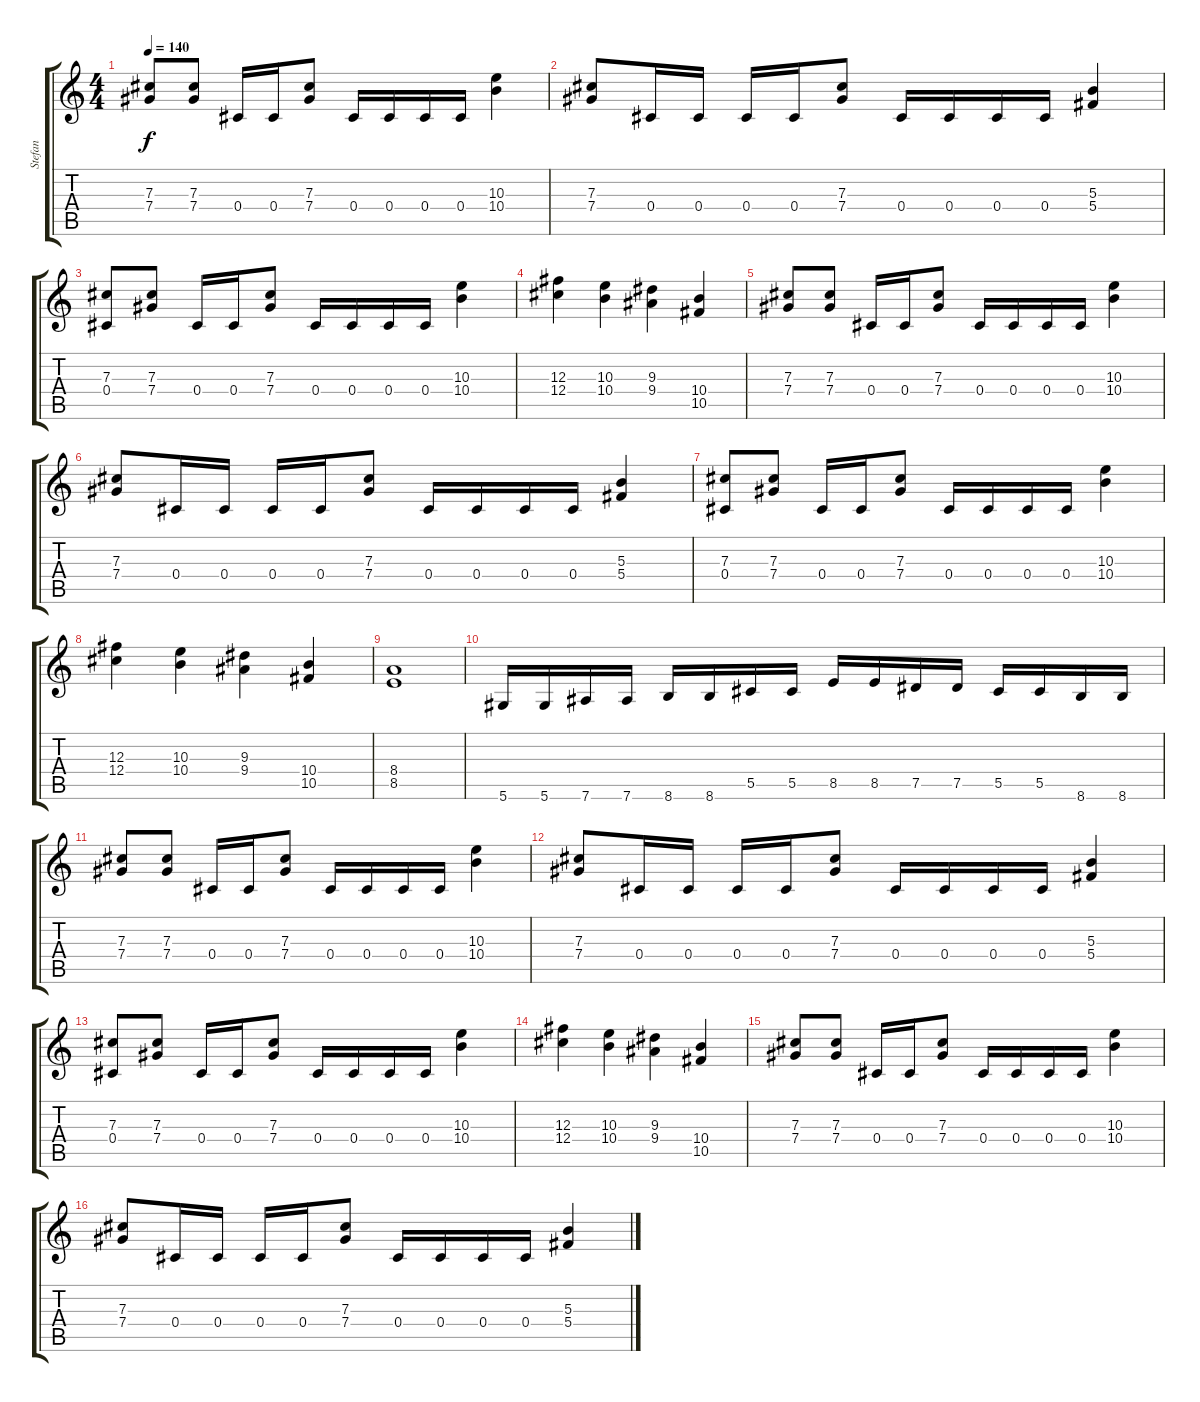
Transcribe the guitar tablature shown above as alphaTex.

\track ("Stefan" "Stefan") {instrument distortionguitar}
\staff {score tabs}
\tuning (Eb4 Bb3 Gb3 Db3 Ab2 Eb2) {hide}
\ts (4 4)
\tempo 140
\clef g2
\ks c
(7.3 7.4).8{dy f instrument distortionguitar} (7.3 7.4).8 0.4.16 0.4.16 (7.3 7.4).8 0.4.16 0.4.16 0.4.16 0.4.16 (10.3 10.4).4 |
(7.3 7.4).8 0.4.16 0.4.16 0.4.16 0.4.16 (7.3 7.4).8 0.4.16 0.4.16 0.4.16 0.4.16 (5.3 5.4).4 |
(7.3 0.4).8 (7.3 7.4).8 0.4.16 0.4.16 (7.3 7.4).8 0.4.16 0.4.16 0.4.16 0.4.16 (10.3 10.4).4 |
(12.3 12.4).4 (10.3 10.4).4 (9.3 9.4).4 (10.4 10.5).4 |
(7.3 7.4).8 (7.3 7.4).8 0.4.16 0.4.16 (7.3 7.4).8 0.4.16 0.4.16 0.4.16 0.4.16 (10.3 10.4).4 |
(7.3 7.4).8 0.4.16 0.4.16 0.4.16 0.4.16 (7.3 7.4).8 0.4.16 0.4.16 0.4.16 0.4.16 (5.3 5.4).4 |
(7.3 0.4).8 (7.3 7.4).8 0.4.16 0.4.16 (7.3 7.4).8 0.4.16 0.4.16 0.4.16 0.4.16 (10.3 10.4).4 |
(12.3 12.4).4 (10.3 10.4).4 (9.3 9.4).4 (10.4 10.5).4 |
(8.4 8.5).1 |
5.6.16 5.6.16 7.6.16 7.6.16 8.6.16 8.6.16 5.5.16 5.5.16 8.5.16 8.5.16 7.5.16 7.5.16 5.5.16 5.5.16 8.6.16 8.6.16 |
(7.3 7.4).8 (7.3 7.4).8 0.4.16 0.4.16 (7.3 7.4).8 0.4.16 0.4.16 0.4.16 0.4.16 (10.3 10.4).4 |
(7.3 7.4).8 0.4.16 0.4.16 0.4.16 0.4.16 (7.3 7.4).8 0.4.16 0.4.16 0.4.16 0.4.16 (5.3 5.4).4 |
(7.3 0.4).8 (7.3 7.4).8 0.4.16 0.4.16 (7.3 7.4).8 0.4.16 0.4.16 0.4.16 0.4.16 (10.3 10.4).4 |
(12.3 12.4).4 (10.3 10.4).4 (9.3 9.4).4 (10.4 10.5).4 |
(7.3 7.4).8 (7.3 7.4).8 0.4.16 0.4.16 (7.3 7.4).8 0.4.16 0.4.16 0.4.16 0.4.16 (10.3 10.4).4 |
(7.3 7.4).8 0.4.16 0.4.16 0.4.16 0.4.16 (7.3 7.4).8 0.4.16 0.4.16 0.4.16 0.4.16 (5.3 5.4).4
